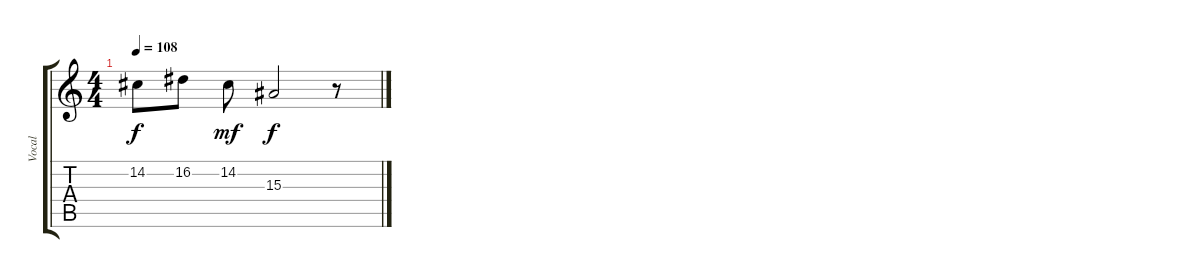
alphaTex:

\track ("Vocal" "Vocal") {instrument cello}
\staff {score tabs}
\tuning (E4 B3 G3 D3 A2 E2) {hide}
\ts (4 4)
\tempo 108
\clef g2
\ks c
14.2.8{dy f} 16.2.8 14.2.8{dy mf} 15.3.2{dy f} r.8
